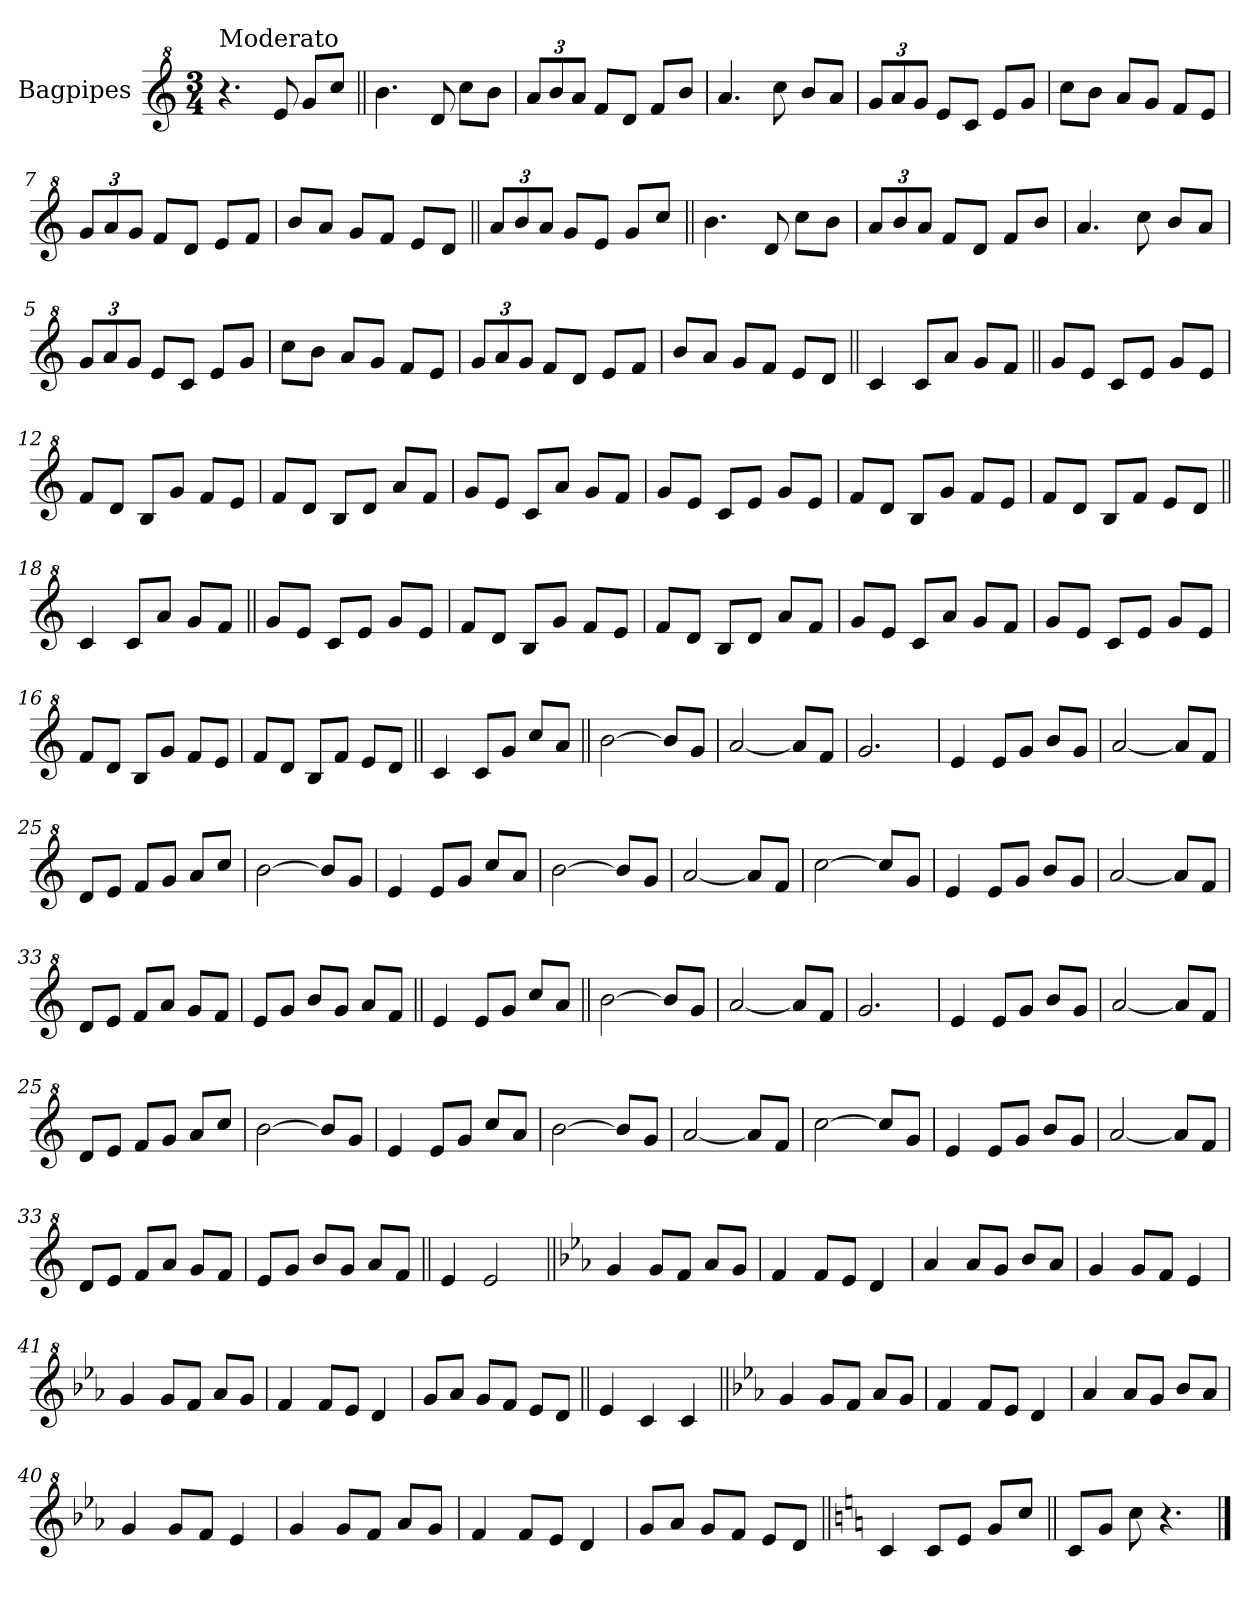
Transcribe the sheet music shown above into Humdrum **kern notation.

**kern
*part1
*staff1
*I"Bagpipes
*I'Bag
*clefG^2
*k[]
*C:
*M3/4
=1
!LO:TX:a:t=Moderato
4.r
8ee/
8gg/L
8ccc/J
=2||
4.bb\
8dd/
8ccc\L
8bb\J
=3
*Xbrackettup
12aa/L
12bb/
12aa/J
8ff/L
8dd/J
8ff/L
8bb/J
=4
4.aa/
8ccc\
8bb/L
8aa/J
=5
12gg/L
12aa/
12gg/J
8ee/L
8cc/J
8ee/L
8gg/J
=6
8ccc\L
8bb\J
8aa/L
8gg/J
8ff/L
8ee/J
=7
12gg/L
12aa/
12gg/J
8ff/L
8dd/J
8ee/L
8ff/J
!!LO:LB:g=z
=8
8bb/L
8aa/J
8gg/L
8ff/J
8ee/L
8dd/J
=9||
12aa/L
12bb/
12aa/J
8gg/L
8ee/J
8gg/L
8ccc/J
=2||
4.bb\
8dd/
8ccc\L
8bb\J
=3
12aa/L
12bb/
12aa/J
8ff/L
8dd/J
8ff/L
8bb/J
=4
4.aa/
8ccc\
8bb/L
8aa/J
=5
12gg/L
12aa/
12gg/J
8ee/L
8cc/J
8ee/L
8gg/J
=6
8ccc\L
8bb\J
8aa/L
8gg/J
8ff/L
8ee/J
=7
12gg/L
12aa/
12gg/J
8ff/L
8dd/J
8ee/L
8ff/J
!!LO:LB:g=z
=8
8bb/L
8aa/J
8gg/L
8ff/J
8ee/L
8dd/J
=10||
4cc/
8cc/L
8aa/J
8gg/L
8ff/J
=11||
8gg/L
8ee/J
8cc/L
8ee/J
8gg/L
8ee/J
=12
8ff/L
8dd/J
8b/L
8gg/J
8ff/L
8ee/J
=13
8ff/L
8dd/J
8b/L
8dd/J
8aa/L
8ff/J
=14
8gg/L
8ee/J
8cc/L
8aa/J
8gg/L
8ff/J
!!LO:LB:g=z
=15
8gg/L
8ee/J
8cc/L
8ee/J
8gg/L
8ee/J
=16
8ff/L
8dd/J
8b/L
8gg/J
8ff/L
8ee/J
=17
8ff/L
8dd/J
8b/L
8ff/J
8ee/L
8dd/J
=18||
4cc/
8cc/L
8aa/J
8gg/L
8ff/J
=11||
8gg/L
8ee/J
8cc/L
8ee/J
8gg/L
8ee/J
=12
8ff/L
8dd/J
8b/L
8gg/J
8ff/L
8ee/J
=13
8ff/L
8dd/J
8b/L
8dd/J
8aa/L
8ff/J
=14
8gg/L
8ee/J
8cc/L
8aa/J
8gg/L
8ff/J
!!LO:LB:g=z
=15
8gg/L
8ee/J
8cc/L
8ee/J
8gg/L
8ee/J
=16
8ff/L
8dd/J
8b/L
8gg/J
8ff/L
8ee/J
=17
8ff/L
8dd/J
8b/L
8ff/J
8ee/L
8dd/J
=19||
4cc/
8cc/L
8gg/J
8ccc/L
8aa/J
=20||
[2bb\
8bb/L]
8gg/J
=21
[2aa/
8aa/L]
8ff/J
=22
2.gg/
=23
4ee/
8ee/L
8gg/J
8bb/L
8gg/J
!!LO:LB:g=z
=24
[2aa/
8aa/L]
8ff/J
=25
8dd/L
8ee/J
8ff/L
8gg/J
8aa/L
8ccc/J
=26
[2bb\
8bb/L]
8gg/J
=27
4ee/
8ee/L
8gg/J
8ccc/L
8aa/J
=28
[2bb\
8bb/L]
8gg/J
=29
[2aa/
8aa/L]
8ff/J
=30
[2ccc\
8ccc/L]
8gg/J
=31
4ee/
8ee/L
8gg/J
8bb/L
8gg/J
=32
[2aa/
8aa/L]
8ff/J
=33
8dd/L
8ee/J
8ff/L
8aa/J
8gg/L
8ff/J
!!LO:LB:g=z
=34
8ee/L
8gg/J
8bb/L
8gg/J
8aa/L
8ff/J
=35||
4ee/
8ee/L
8gg/J
8ccc/L
8aa/J
=20||
[2bb\
8bb/L]
8gg/J
=21
[2aa/
8aa/L]
8ff/J
=22
2.gg/
=23
4ee/
8ee/L
8gg/J
8bb/L
8gg/J
!!LO:LB:g=z
=24
[2aa/
8aa/L]
8ff/J
=25
8dd/L
8ee/J
8ff/L
8gg/J
8aa/L
8ccc/J
=26
[2bb\
8bb/L]
8gg/J
=27
4ee/
8ee/L
8gg/J
8ccc/L
8aa/J
=28
[2bb\
8bb/L]
8gg/J
=29
[2aa/
8aa/L]
8ff/J
=30
[2ccc\
8ccc/L]
8gg/J
=31
4ee/
8ee/L
8gg/J
8bb/L
8gg/J
=32
[2aa/
8aa/L]
8ff/J
=33
8dd/L
8ee/J
8ff/L
8aa/J
8gg/L
8ff/J
!!LO:LB:g=z
=34
8ee/L
8gg/J
8bb/L
8gg/J
8aa/L
8ff/J
=36||
4ee/
2ee/
=37||
*k[b-e-a-]
*E-:
4gg/
8gg/L
8ff/J
8aa-/L
8gg/J
=38
4ff/
8ff/L
8ee-/J
4dd/
=39
4aa-/
8aa-/L
8gg/J
8bb-/L
8aa-/J
=40
4gg/
8gg/L
8ff/J
4ee-/
=41
4gg/
8gg/L
8ff/J
8aa-/L
8gg/J
=42
4ff/
8ff/L
8ee-/J
4dd/
!!LO:LB:g=z
=43
8gg/L
8aa-/J
8gg/L
8ff/J
8ee-/L
8dd/J
=44||
4ee-/
4cc/
4cc/
=37||
*k[b-e-a-]
*E-:
4gg/
8gg/L
8ff/J
8aa-/L
8gg/J
=38
4ff/
8ff/L
8ee-/J
4dd/
=39
4aa-/
8aa-/L
8gg/J
8bb-/L
8aa-/J
=40
4gg/
8gg/L
8ff/J
4ee-/
=41
4gg/
8gg/L
8ff/J
8aa-/L
8gg/J
=42
4ff/
8ff/L
8ee-/J
4dd/
!!LO:LB:g=z
=43
8gg/L
8aa-/J
8gg/L
8ff/J
8ee-/L
8dd/J
=45||
*k[]
*C:
4cc/
8cc/L
8ee/J
8gg/L
8ccc/J
=46||
8cc/L
8gg/J
8ccc\
4.r
==
*-
